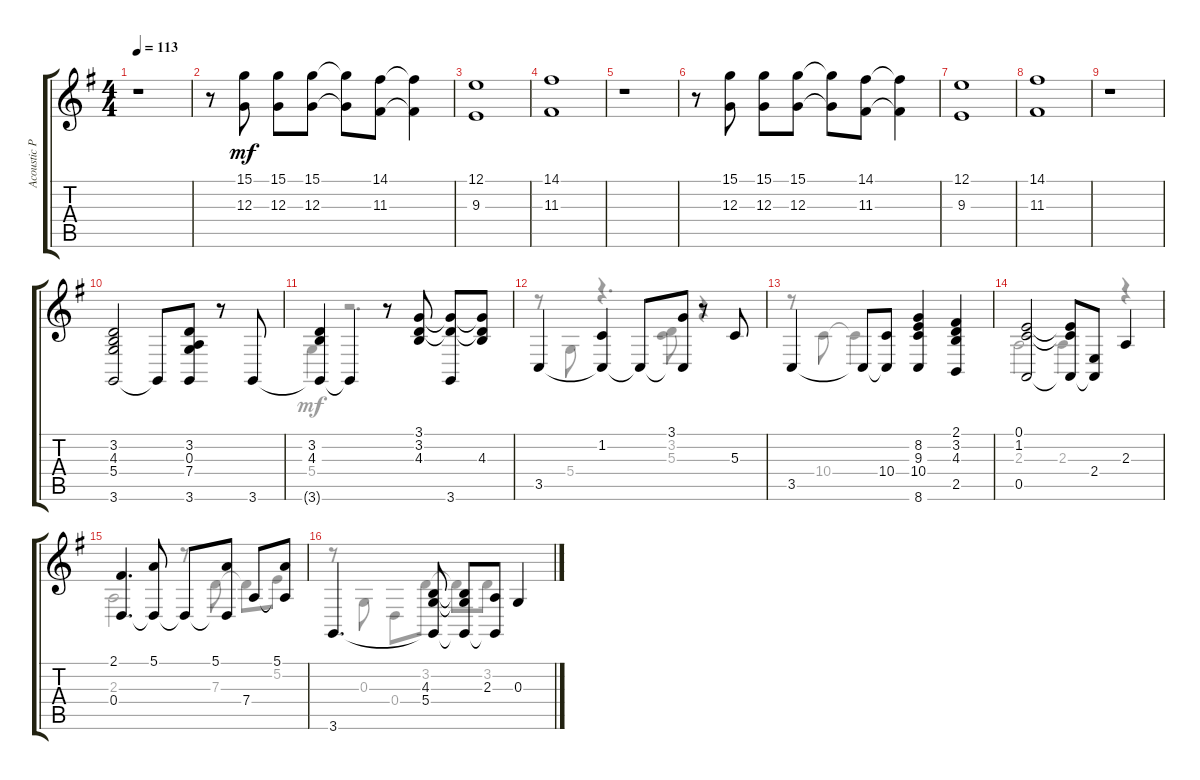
\track ("Acoustic Piano" "Acoustic P") {instrument acousticgrandpiano}
\staff {score tabs}
\tuning (E4 B3 G3 D3 A2 E2) {hide}
\voice
\ts (4 4)
\tempo 113
\clef g2
\ks eminor
r.1{dy mf} |
r.8 (15.1 12.3).8 (15.1 12.3).8 (15.1 12.3).8 (15.1{t} 12.3{t}).8 (14.1 11.3).8 (14.1{t} 11.3{t}).4 |
(12.1 9.3).1 |
(14.1 11.3).1 |
r.1 |
r.8 (15.1 12.3).8 (15.1 12.3).8 (15.1 12.3).8 (15.1{t} 12.3{t}).8 (14.1 11.3).8 (14.1{t} 11.3{t}).4 |
(12.1 9.3).1 |
(14.1 11.3).1 |
r.1 |
(3.2 4.3 5.4 3.6).2 3.6{t}.8 (3.2 0.3 7.4 3.6).8 r.8 3.6.8 |
(3.2 4.3 3.6{t}).4 3.6{t}.4 r.8 (3.1 3.2 4.3).8 (3.1{t} 3.2{t} 3.6).8 (3.1{t} 3.2{t} 4.3).8 |
3.5.4 (1.2 3.5{t}).4 3.5{t}.8 (3.1 3.5{t}).8 r.8 5.3.8 |
3.5.4 3.5{t}.8 (10.4 3.5{t}).8 (8.2 9.3 10.4 8.6).4 (2.1 3.2 4.3 2.5).4 |
(0.1 1.2 0.5).2 (0.1{t} 1.2{t} 0.5{t}).8 (2.4 0.5{t}).8 2.3.4 |
(2.1 0.4).4{d} (5.1 0.4{t}).8 0.4{t}.8 (5.1 0.4{t}).8 7.4.8 (5.1 7.4{t}).8 |
3.6.4{d} (4.3 5.4 3.6{t}).8 (4.3{t} 5.4{t} 3.6{t}).8 (2.3 3.6{t}).8 0.3.4
\voice
\clef g2
\ottava regular
\simile none
\ks eminor
|
|
|
|
|
|
|
|
|
|
5.4.4 r.2{d} |
r.8 5.4.8 r.4{d} (3.2 5.3).8 r.4 |
r.8 10.4.8 10.4{t}.4 |
2.3.2 2.3.4 r.4 |
2.3.2 r.8 7.3.8 7.3{t}.8 5.2.8 |
r.8 0.3.8 0.4.8 3.2.8 3.2{t}.8 3.2.8
